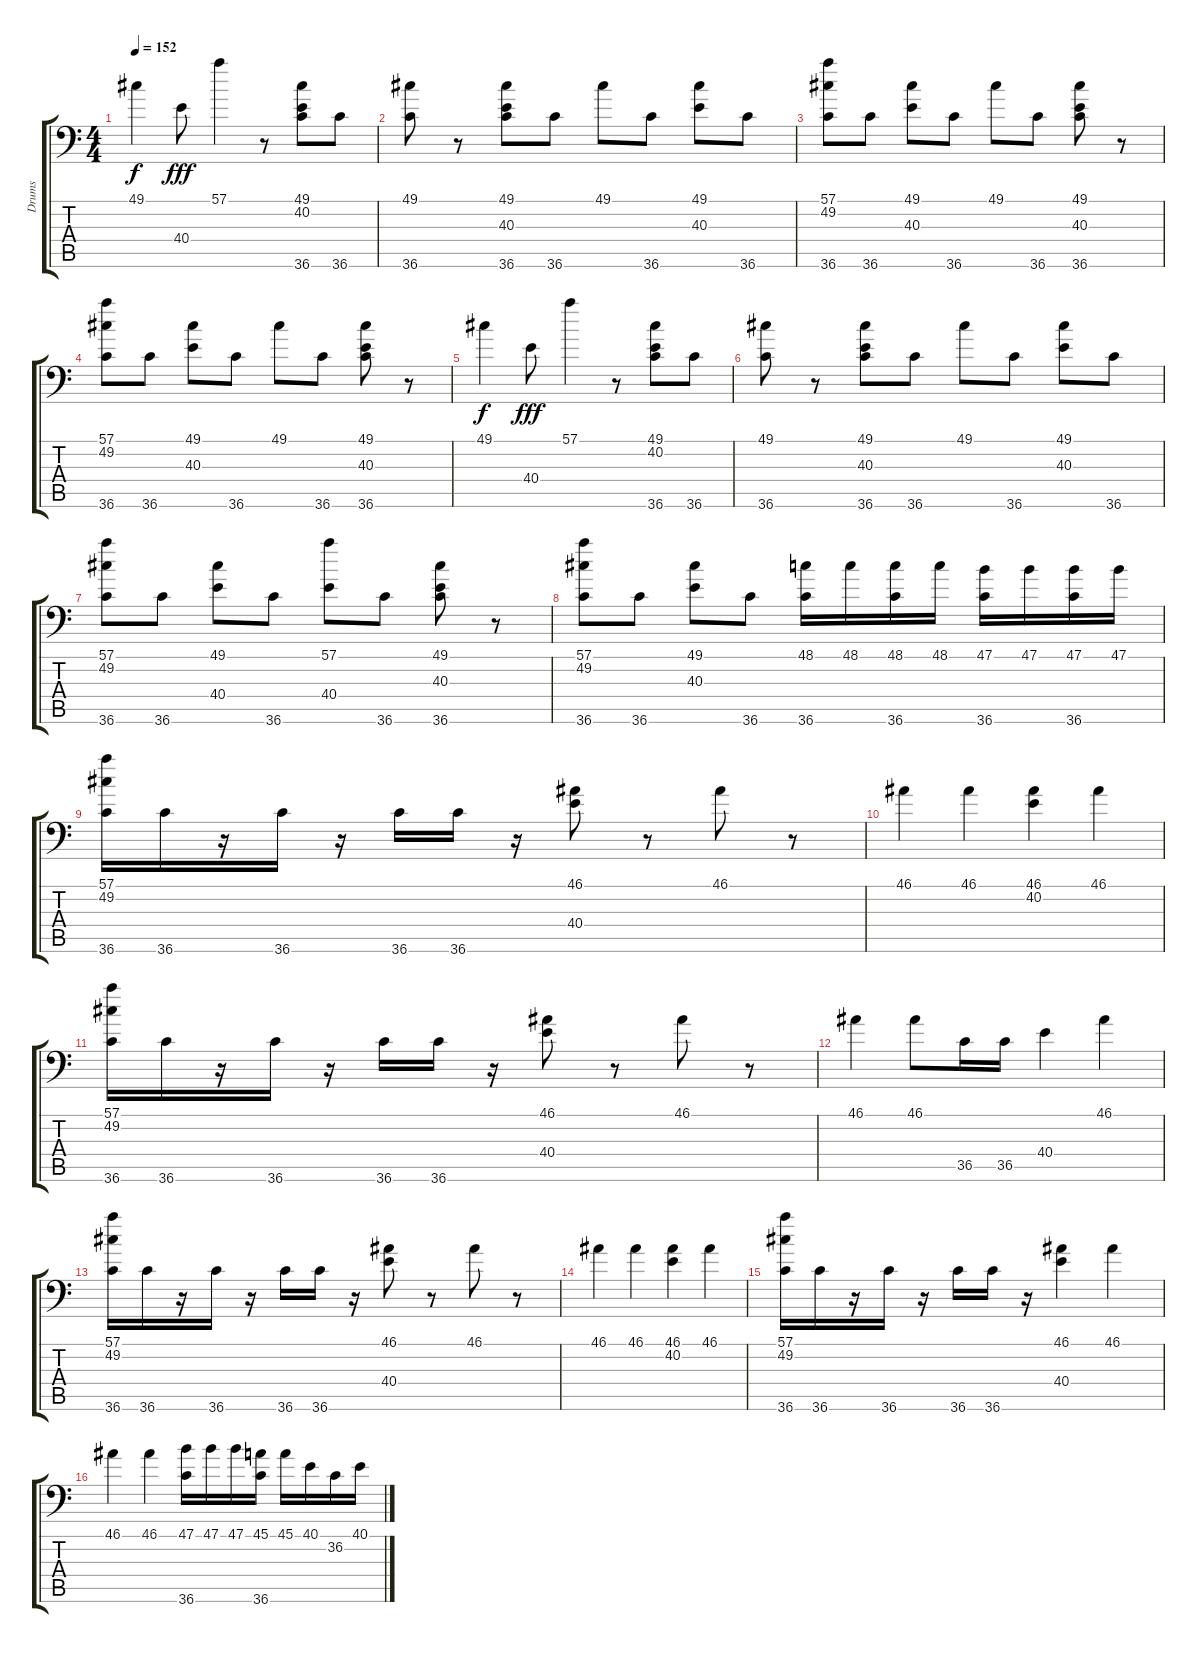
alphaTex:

\track ("Drums" "Drums") {instrument acousticgrandpiano}
\staff {score tabs}
\tuning (C-1 C-1 C-1 C-1 C-1 C-1) {hide}
\ts (4 4)
\tempo 152
\clef f4
\ks c
49.1.4{dy f} 40.4.8{dy fff} 57.1.4 r.8 (49.1 40.2 36.6).8 36.6.8 |
(49.1 36.6).8 r.8 (49.1 40.3 36.6).8 36.6.8 49.1.8 36.6.8 (49.1 40.3).8 36.6.8 |
(57.1 49.2 36.6).8 36.6.8 (49.1 40.3).8 36.6.8 49.1.8 36.6.8 (49.1 40.3 36.6).8 r.8 |
(57.1 49.2 36.6).8 36.6.8 (49.1 40.3).8 36.6.8 49.1.8 36.6.8 (49.1 40.3 36.6).8 r.8 |
49.1.4{dy f} 40.4.8{dy fff} 57.1.4 r.8 (49.1 40.2 36.6).8 36.6.8 |
(49.1 36.6).8 r.8 (49.1 40.3 36.6).8 36.6.8 49.1.8 36.6.8 (49.1 40.3).8 36.6.8 |
(57.1 49.2 36.6).8 36.6.8 (49.1 40.4).8 36.6.8 (57.1 40.4).8 36.6.8 (49.1 40.3 36.6).8 r.8 |
(57.1 49.2 36.6).8 36.6.8 (49.1 40.3).8 36.6.8 (48.1 36.6).16 48.1.16 (48.1 36.6).16 48.1.16 (47.1 36.6).16 47.1.16 (47.1 36.6).16 47.1.16 |
(57.1 49.2 36.6).16 36.6.16 r.16 36.6.16 r.16 36.6.16 36.6.16 r.16 (46.1 40.4).8 r.8 46.1.8 r.8 |
46.1.4 46.1.4 (46.1 40.2).4 46.1.4 |
(57.1 49.2 36.6).16 36.6.16 r.16 36.6.16 r.16 36.6.16 36.6.16 r.16 (46.1 40.4).8 r.8 46.1.8 r.8 |
46.1.4 46.1.8 36.5.16 36.5.16 40.4.4 46.1.4 |
(57.1 49.2 36.6).16 36.6.16 r.16 36.6.16 r.16 36.6.16 36.6.16 r.16 (46.1 40.4).8 r.8 46.1.8 r.8 |
46.1.4 46.1.4 (46.1 40.2).4 46.1.4 |
(57.1 49.2 36.6).16 36.6.16 r.16 36.6.16 r.16 36.6.16 36.6.16 r.16 (46.1 40.4).4 46.1.4 |
46.1.4 46.1.4 (47.1 36.6).16 47.1.16 47.1.16 (45.1 36.6).16 45.1.16 40.1.16 36.2.16 40.1.16
